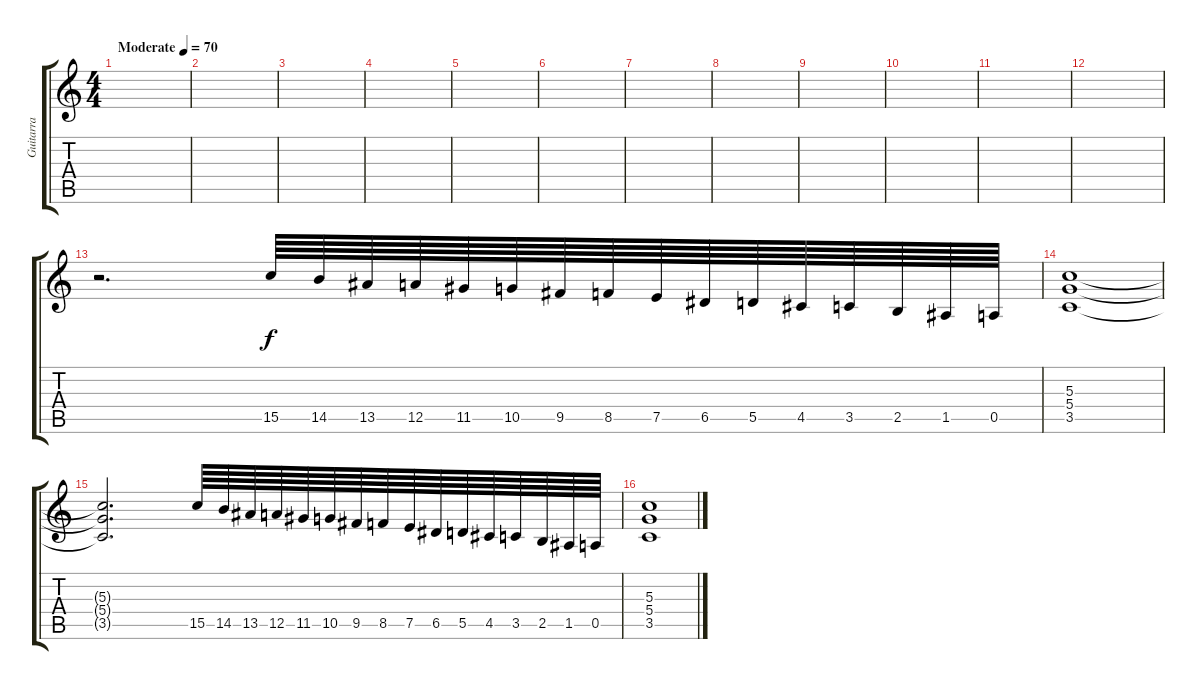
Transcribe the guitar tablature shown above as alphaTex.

\track ("Guitarra" "Guitarra") {instrument distortionguitar}
\staff {score tabs}
\tuning (E4 B3 G3 D3 A2 E2) {hide}
\ts (4 4)
\tempo (70 "Moderate")
\clef g2
\ks c
|
|
|
|
|
|
|
|
|
|
|
|
r.2{d} 15.5.64{instrument guitarfretnoise} 14.5.64 13.5.64 12.5.64 11.5.64 10.5.64 9.5.64 8.5.64 7.5.64 6.5.64 5.5.64 4.5.64 3.5.64 2.5.64 1.5.64 0.5.64 |
(5.3 5.4 3.5).1{volume 11 instrument distortionguitar} |
(5.3{t} 5.4{t} 3.5{t}).2{d volume 0} 15.5.64{volume 13 instrument guitarfretnoise} 14.5.64 13.5.64 12.5.64 11.5.64 10.5.64 9.5.64 8.5.64 7.5.64 6.5.64 5.5.64 4.5.64 3.5.64 2.5.64 1.5.64 0.5.64 |
(5.3 5.4 3.5).1{volume 11 instrument distortionguitar}
